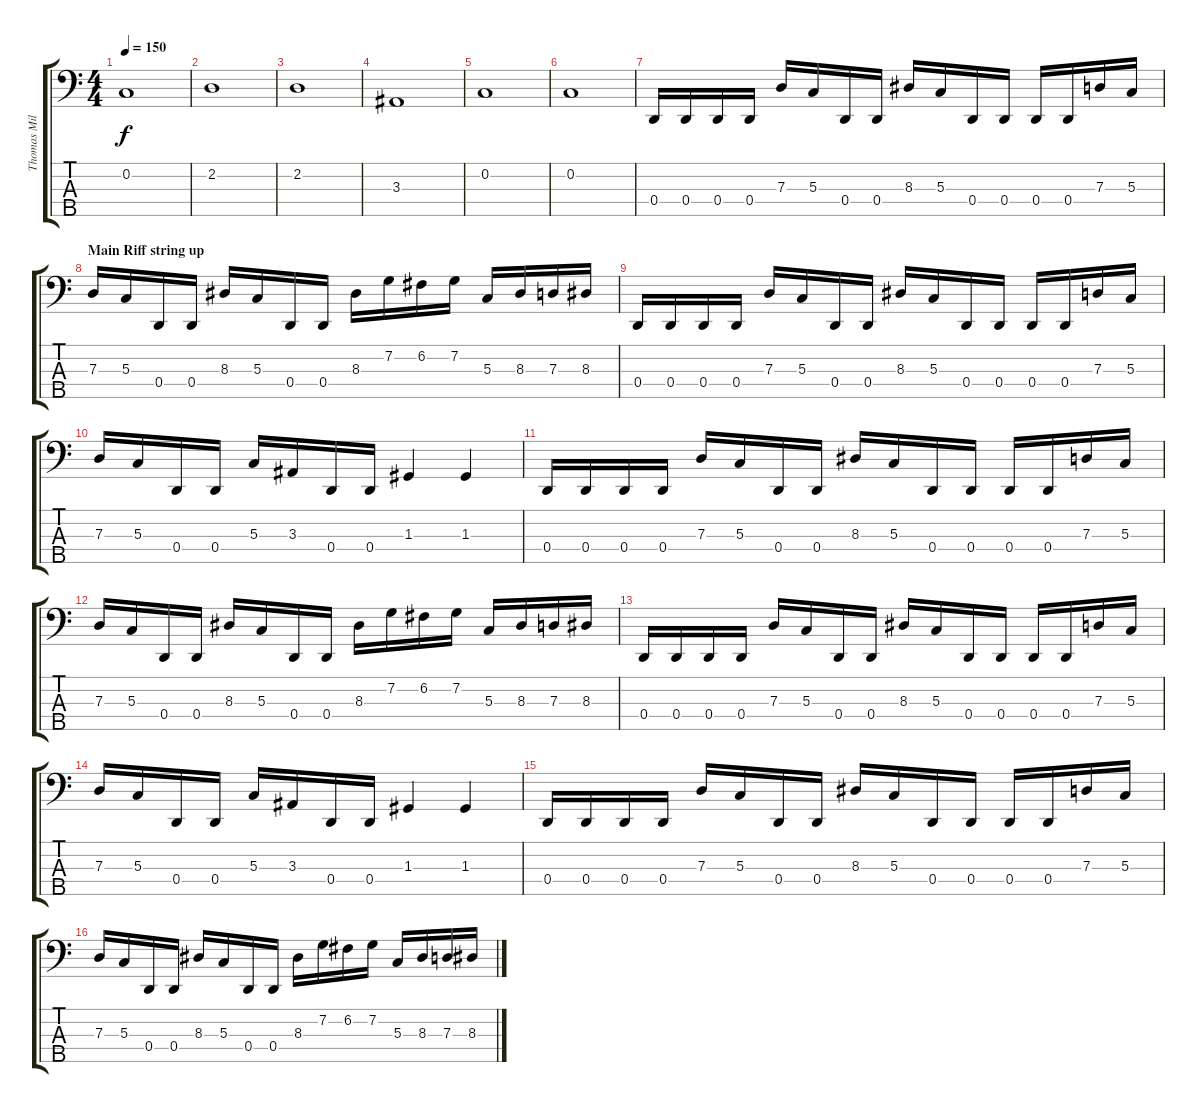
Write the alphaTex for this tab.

\track ("Thomas Miller" "Thomas Mil") {instrument electricbassfinger}
\staff {score tabs}
\tuning (F2 C2 G1 D1 A0) {hide}
\ts (4 4)
\tempo 150
\clef f4
\ks c
0.2.1{dy f} |
2.2.1 |
2.2.1 |
3.3.1 |
0.2.1 |
0.2.1 |
0.4.16{volume 16 balance 8} 0.4.16 0.4.16 0.4.16 7.3.16 5.3.16 0.4.16 0.4.16 8.3.16 5.3.16 0.4.16 0.4.16 0.4.16 0.4.16 7.3.16 5.3.16 |
\section ("" "Main Riff string up")
7.3.16 5.3.16 0.4.16 0.4.16 8.3.16 5.3.16 0.4.16 0.4.16 8.3.16 7.2.16 6.2.16 7.2.16 5.3.16 8.3.16 7.3.16 8.3.16 |
0.4.16{volume 16 balance 8} 0.4.16 0.4.16 0.4.16 7.3.16 5.3.16 0.4.16 0.4.16 8.3.16 5.3.16 0.4.16 0.4.16 0.4.16 0.4.16 7.3.16 5.3.16 |
7.3.16 5.3.16 0.4.16 0.4.16 5.3.16 3.3.16 0.4.16 0.4.16 1.3.4 1.3.4 |
0.4.16{volume 16 balance 8} 0.4.16 0.4.16 0.4.16 7.3.16 5.3.16 0.4.16 0.4.16 8.3.16 5.3.16 0.4.16 0.4.16 0.4.16 0.4.16 7.3.16 5.3.16 |
7.3.16 5.3.16 0.4.16 0.4.16 8.3.16 5.3.16 0.4.16 0.4.16 8.3.16 7.2.16 6.2.16 7.2.16 5.3.16 8.3.16 7.3.16 8.3.16 |
0.4.16{volume 16 balance 8} 0.4.16 0.4.16 0.4.16 7.3.16 5.3.16 0.4.16 0.4.16 8.3.16 5.3.16 0.4.16 0.4.16 0.4.16 0.4.16 7.3.16 5.3.16 |
7.3.16 5.3.16 0.4.16 0.4.16 5.3.16 3.3.16 0.4.16 0.4.16 1.3.4 1.3.4 |
0.4.16{volume 16 balance 8} 0.4.16 0.4.16 0.4.16 7.3.16 5.3.16 0.4.16 0.4.16 8.3.16 5.3.16 0.4.16 0.4.16 0.4.16 0.4.16 7.3.16 5.3.16 |
7.3.16 5.3.16 0.4.16 0.4.16 8.3.16 5.3.16 0.4.16 0.4.16 8.3.16 7.2.16 6.2.16 7.2.16 5.3.16 8.3.16 7.3.16 8.3.16
